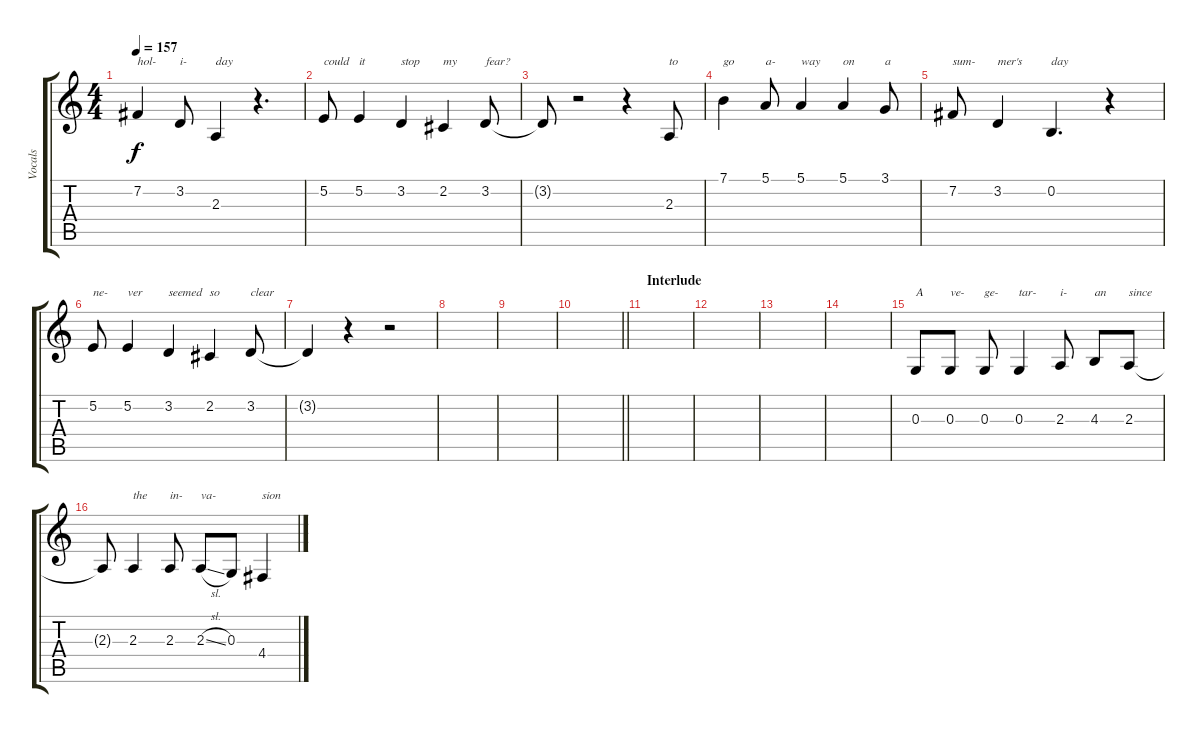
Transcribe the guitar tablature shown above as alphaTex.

\track ("Vocals" "Vocals") {instrument lead6voice}
\staff {score tabs}
\tuning (E4 B3 G3 D3 A2 E2) {hide}
\ts (4 4)
\tempo 157
\clef g2
\ks c
7.2.4{txt "hol-" dy f} 3.2.8{txt "i-"} 2.3.4{txt "day"} r.4{d} |
5.2.8{txt "could"} 5.2.4{txt "it"} 3.2.4{txt "stop"} 2.2.4{txt "my"} 3.2.8{txt "fear?"} |
3.2{t}.8 r.2 r.4 2.3.8{txt "to"} |
7.1.4{txt "go"} 5.1.8{txt "a-"} 5.1.4{txt "way"} 5.1.4{txt "on"} 3.1.8{txt "a"} |
7.2.8{txt "sum-"} 3.2.4{txt "mer's"} 0.2.4{d txt "day"} r.4 |
5.2.8{txt "ne-"} 5.2.4{txt "ver"} 3.2.4{txt "seemed"} 2.2.4{txt "so"} 3.2.8{txt "clear"} |
3.2{t}.4 r.4 r.2 |
|
|
\barLineRight lightlight
|
\section ("" "Interlude")
|
|
|
|
0.3.8{txt "A"} 0.3.8{txt "ve-"} 0.3.8{txt "ge-"} 0.3.4{txt "tar-"} 2.3.8{txt "i-"} 4.3.8{txt "an"} 2.3.8{txt "since"} |
2.3{t}.8 2.3.4{txt "the"} 2.3.8{txt "in-"} 2.3{sl}.8{txt "va-"} 0.3.8 4.4.4{txt "sion"}
